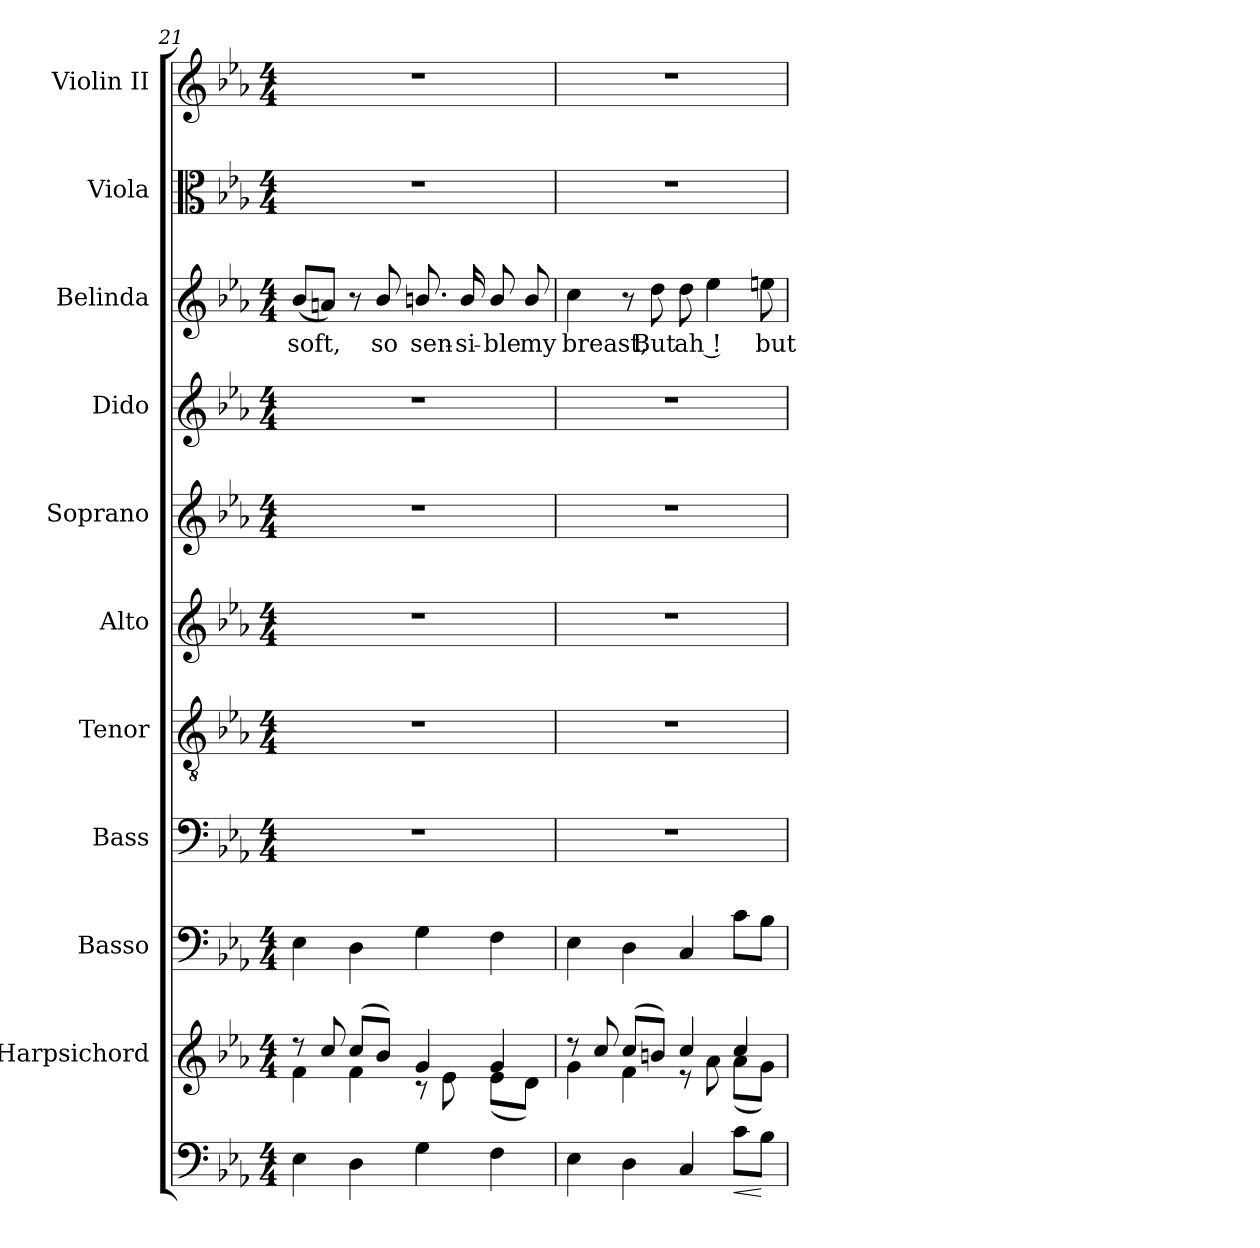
**kern	**dynam	**kern	**kern	**kern	**kern	**kern	**kern	**kern	**kern	**text	**kern	**kern
*part11	*part11	*part10	*part9	*part8	*part7	*part6	*part5	*part4	*part3	*part3	*part2	*part1
*staff11	*staff11	*staff10	*staff9	*staff8	*staff7	*staff6	*staff5	*staff4	*staff3	*staff3	*staff2	*staff1
*	*	*I"Harpsichord	*I"Basso	*I"Bass	*I"Tenor	*I"Alto	*I"Soprano	*I"Dido	*I"Belinda	*	*I"Viola	*I"Violin II
*	*	*	*	*I'B.	*I'T.	*I'A.	*I'S.	*	*	*	*I'Viola	*I'Vln. II
*clefF4	*	*clefG2	*clefF4	*clefF4	*clefGv2	*clefG2	*clefG2	*clefG2	*clefG2	*	*clefC3	*clefG2
*	*	*	*	*	*ITrd7c12	*	*	*	*	*	*	*
*k[b-e-a-]	*	*k[b-e-a-]	*k[b-e-a-]	*k[b-e-a-]	*k[b-e-a-]	*k[b-e-a-]	*k[b-e-a-]	*k[b-e-a-]	*k[b-e-a-]	*	*k[b-e-a-]	*k[b-e-a-]
*E-:	*	*E-:	*E-:	*E-:	*E-:	*E-:	*E-:	*E-:	*E-:	*	*E-:	*E-:
*M4/4	*	*M4/4	*M4/4	*M4/4	*M4/4	*M4/4	*M4/4	*M4/4	*M4/4	*	*M4/4	*M4/4
=21	=21	=21	=21	=21	=21	=21	=21	=21	=21	=21	=21	=21
*	*	*^	*	*	*	*	*	*	*	*	*	*
!	!	!	!	!	!	!	!	!	!	!	!LO:LY:b:color=#000000	!	!
4E-i\	.	8r	4fi\	4E-i\	1r	1r	1r	1r	1r	(8b-i/L	soft,	1r	1r
.	.	8cci/	.	.	.	.	.	.	.	8ani/J)	.	.	.
4Di\	.	(8cci/L	4fi\	4Di\	.	.	.	.	.	8r	.	.	.
!	!	!	!	!	!	!	!	!	!	!	!LO:LY:b:color=#000000	!	!
.	.	8b-i/J)	.	.	.	.	.	.	.	8b-i/	so	.	.
!	!	!	!	!	!	!	!	!	!	!	!LO:LY:b:color=#000000	!	!
4Gi\	.	4gi/	8r	4Gi\	.	.	.	.	.	8.bni/	sen-	.	.
.	.	.	8e-i\	.	.	.	.	.	.	.	.	.	.
!	!	!	!	!	!	!	!	!	!	!	!LO:LY:b:color=#000000	!	!
.	.	.	.	.	.	.	.	.	.	16bi/	-si-	.	.
!	!	!	!	!	!	!	!	!	!	!	!LO:LY:b:color=#000000	!	!
4Fi\	.	4gi/	(8e-i\L	4Fi\	.	.	.	.	.	8bi/	-ble	.	.
!	!	!	!	!	!	!	!	!	!	!	!LO:LY:b:color=#000000	!	!
.	.	.	8di\J)	.	.	.	.	.	.	8bi/	my	.	.
!!LO:LB:g=z
=22	=22	=22	=22	=22	=22	=22	=22	=22	=22	=22	=22	=22	=22
!	!	!	!	!	!	!	!	!	!	!	!LO:LY:b:color=#000000	!	!
4E-i\	.	8r	4gi\	4E-i\	1r	1r	1r	1r	1r	4cci\	breast,	1r	1r
.	.	8cci/	.	.	.	.	.	.	.	.	.	.	.
4Di\	.	(8cci/L	4fi\	4Di\	.	.	.	.	.	8r	.	.	.
!	!	!	!	!	!	!	!	!	!	!	!LO:LY:b:color=#000000	!	!
.	.	8bni/J)	.	.	.	.	.	.	.	8ddi\	But	.	.
!	!	!	!	!	!	!	!	!	!	!	!LO:LY:b:color=#000000	!	!
4Ci/	.	4cci/	8r	4Ci/	.	.	.	.	.	8ddi\	ah !	.	.
.	.	.	8a-i\	.	.	.	.	.	.	4ee-i\	.	.	.
!	!LO:HP:b	!	!	!	!	!	!	!	!	!	!	!	!
8ci\L	<	4cci/	(8a-i\L	8ci\L	.	.	.	.	.	.	.	.	.
!	!	!	!	!	!	!	!	!	!	!	!LO:LY:b:color=#000000	!	!
8B-i\J	[	.	8gi\J)	8B-i\J	.	.	.	.	.	8eeni\	but	.	.
*	*	*v	*v	*	*	*	*	*	*	*	*	*	*
=	=	=	=	=	=	=	=	=	=	=	=	=
*-	*-	*-	*-	*-	*-	*-	*-	*-	*-	*-	*-	*-
